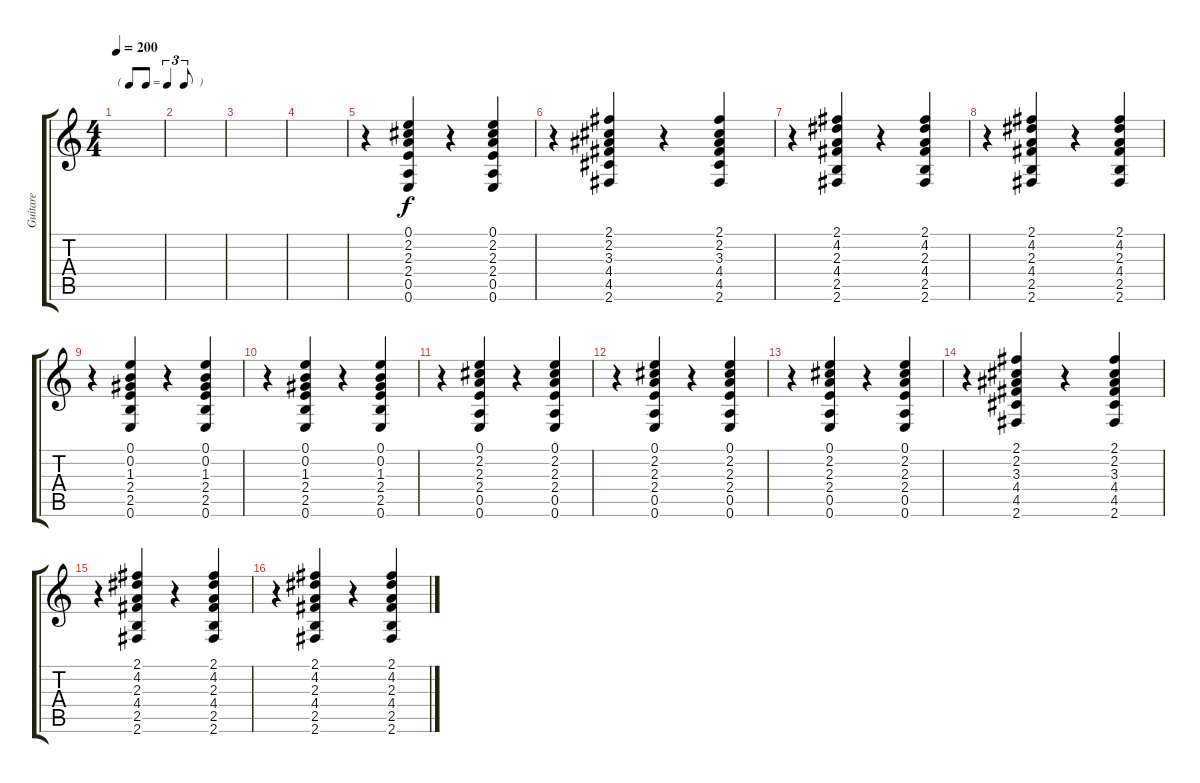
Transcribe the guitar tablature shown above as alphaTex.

\track ("Guitare" "Guitare") {instrument acousticguitarnylon}
\staff {score tabs}
\tuning (E4 B3 G3 D3 A2 E2) {hide}
\ts (4 4)
\tf triplet8th
\tempo 200
\clef g2
\ks c
|
|
|
|
r.4 (0.1 2.2 2.3 2.4 0.5 0.6).4 r.4 (0.1 2.2 2.3 2.4 0.5 0.6).4 |
r.4 (2.1 2.2 3.3 4.4 4.5 2.6).4 r.4 (2.1 2.2 3.3 4.4 4.5 2.6).4 |
r.4 (2.1 4.2 2.3 4.4 2.5 2.6).4 r.4 (2.1 4.2 2.3 4.4 2.5 2.6).4 |
r.4 (2.1 4.2 2.3 4.4 2.5 2.6).4 r.4 (2.1 4.2 2.3 4.4 2.5 2.6).4 |
r.4 (0.1 0.2 1.3 2.4 2.5 0.6).4 r.4 (0.1 0.2 1.3 2.4 2.5 0.6).4 |
r.4 (0.1 0.2 1.3 2.4 2.5 0.6).4 r.4 (0.1 0.2 1.3 2.4 2.5 0.6).4 |
r.4 (0.1 2.2 2.3 2.4 0.5 0.6).4 r.4 (0.1 2.2 2.3 2.4 0.5 0.6).4 |
r.4 (0.1 2.2 2.3 2.4 0.5 0.6).4 r.4 (0.1 2.2 2.3 2.4 0.5 0.6).4 |
r.4 (0.1 2.2 2.3 2.4 0.5 0.6).4 r.4 (0.1 2.2 2.3 2.4 0.5 0.6).4 |
r.4 (2.1 2.2 3.3 4.4 4.5 2.6).4 r.4 (2.1 2.2 3.3 4.4 4.5 2.6).4 |
r.4 (2.1 4.2 2.3 4.4 2.5 2.6).4 r.4 (2.1 4.2 2.3 4.4 2.5 2.6).4 |
r.4 (2.1 4.2 2.3 4.4 2.5 2.6).4 r.4 (2.1 4.2 2.3 4.4 2.5 2.6).4
